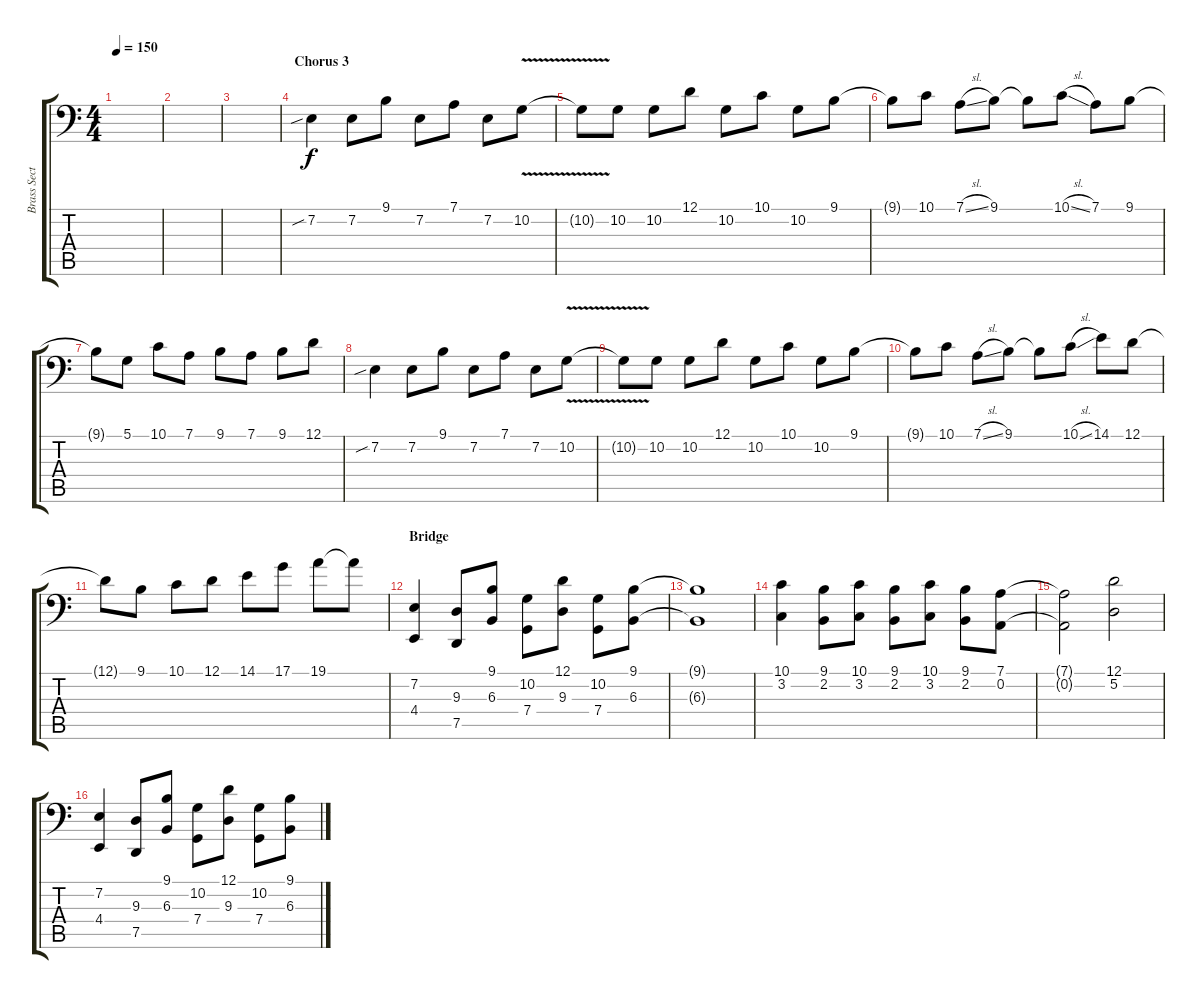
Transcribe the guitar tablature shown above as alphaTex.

\track ("Brass Section 2" "Brass Sect") {instrument brasssection}
\staff {score tabs}
\tuning (D3 A2 F2 C2 G1 C1) {hide}
\ts (4 4)
\tempo 150
\clef f4
\ks c
|
|
|
\section ("" "Chorus 3")
7.2{sib}.4{volume 16} 7.2.8 9.1.8 7.2.8 7.1.8 7.2.8 10.2{v}.8 |
10.2{t}.8 10.2.8 10.2.8 12.1.8 10.2.8 10.1.8 10.2.8 9.1.8 |
9.1{t}.8 10.1.8 7.1{sl}.8 9.1.8 9.1{t}.8 10.1{sl}.8 7.1.8 9.1.8 |
9.1{t}.8 5.1.8 10.1.8 7.1.8 9.1.8 7.1.8 9.1.8 12.1.8 |
7.2{sib}.4 7.2.8 9.1.8 7.2.8 7.1.8 7.2.8 10.2{v}.8 |
10.2{t}.8 10.2.8 10.2.8 12.1.8 10.2.8 10.1.8 10.2.8 9.1.8 |
9.1{t}.8 10.1.8 7.1{sl}.8 9.1.8 9.1{t}.8 10.1{sl}.8 14.1.8 12.1.8 |
12.1{t}.8 9.1.8 10.1.8 12.1.8 14.1.8 17.1.8 19.1.8 19.1{t}.8 |
\section ("" "Bridge")
(7.2 4.4).4 (9.3 7.5).8 (9.1 6.3).8 (10.2 7.4).8 (12.1 9.3).8 (10.2 7.4).8 (9.1 6.3).8 |
(9.1{t} 6.3{t}).1 |
(10.1 3.2).4 (9.1 2.2).8 (10.1 3.2).8 (9.1 2.2).8 (10.1 3.2).8 (9.1 2.2).8 (7.1 0.2).8 |
(7.1{t} 0.2{t}).2 (12.1 5.2).2 |
(7.2 4.4).4 (9.3 7.5).8 (9.1 6.3).8 (10.2 7.4).8 (12.1 9.3).8 (10.2 7.4).8 (9.1 6.3).8
